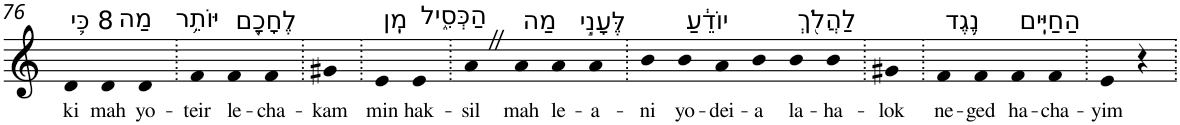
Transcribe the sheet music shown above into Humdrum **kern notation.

**kern	**text
*part1	*part1
*staff1	*staff1
*I"Piano	*
*I'Pno	*
!!LO:PB:g=z
*clefG2	*
*k[]	*
=76	=76
!LO:TX:a:t=8 כִּ֛י	!
!	!LO:LY:b
4d	ki
!LO:TX:a:t=מַה	!
!	!LO:LY:b
4d	mah
!LO:TX:a:t=יּוֹתֵ֥ר	!
!	!LO:LY:b
4d	yo-
=77.	=77.
!	!LO:LY:b
4f	-teir
!LO:TX:a:t=לֶחָכָ֖ם	!
!	!LO:LY:b
4f	le-
!	!LO:LY:b
4f	-cha-
=78.	=78.
!	!LO:LY:b
4g#X	-kam
=79.	=79.
!LO:TX:a:t=מִֽן	!
!	!LO:LY:b
4e	min
!LO:TX:a:t=הַכְּסִ֑יל	!
!	!LO:LY:b
4e	hak-
=80.	=80.
!	!LO:LY:b
4aZ	-sil
!LO:TX:a:t=מַה	!
!	!LO:LY:b
4a	mah
!LO:TX:a:t=לֶּעָנִ֣י	!
!	!LO:LY:b
4a	le-
!	!LO:LY:b
4a	-a-
=81.	=81.
!	!LO:LY:b
4b	-ni
!LO:TX:a:t=יוֹדֵ֔עַ	!
!	!LO:LY:b
4b	yo-
!	!LO:LY:b
4a	-dei-
!	!LO:LY:b
4b	-a
!LO:TX:a:t=לַהֲלֹ֖ךְ	!
!	!LO:LY:b
4b	la-
!	!LO:LY:b
4b	-ha-
=82.	=82.
!	!LO:LY:b
4g#X	-lok
=83.	=83.
!LO:TX:a:t=נֶ֥גֶד	!
!	!LO:LY:b
4f	ne-
!	!LO:LY:b
4f	-ged
!LO:TX:a:t=הַחַיִּֽים	!
!	!LO:LY:b
4f	ha-
!	!LO:LY:b
4f	-cha-
=84.	=84.
!	!LO:LY:b
4e	-yim
4r	.
=.	=.
*-	*-
